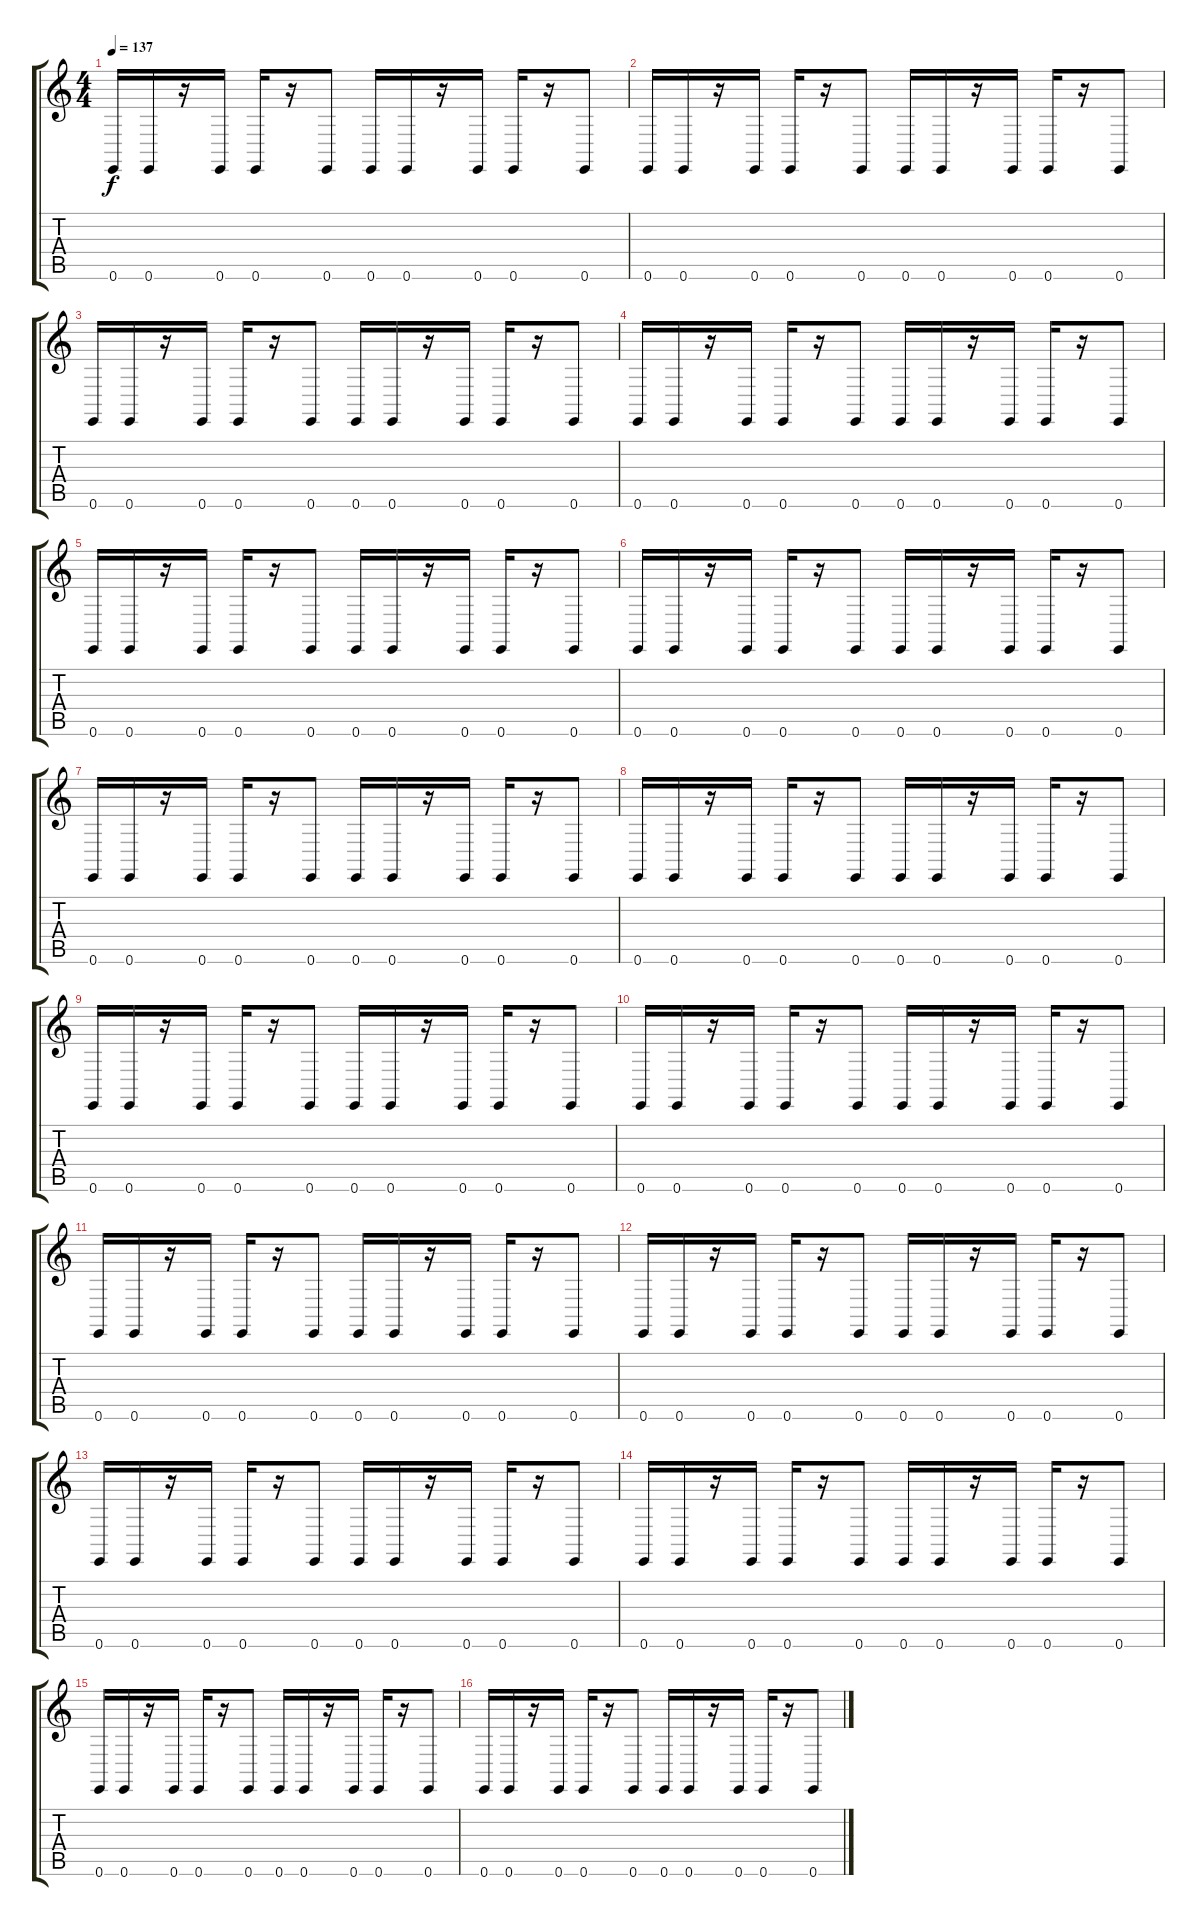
\track "" {instrument lead8bassandlead}
\staff {score tabs}
\tuning (E4 B3 G3 D3 A2 E2) {hide}
\ts (4 4)
\tempo 137
\clef g2
\ks c
0.6.16{dy f} 0.6.16 r.16 0.6.16 0.6.16 r.16 0.6.8 0.6.16 0.6.16 r.16 0.6.16 0.6.16 r.16 0.6.8 |
0.6.16 0.6.16 r.16 0.6.16 0.6.16 r.16 0.6.8 0.6.16 0.6.16 r.16 0.6.16 0.6.16 r.16 0.6.8 |
0.6.16 0.6.16 r.16 0.6.16 0.6.16 r.16 0.6.8 0.6.16 0.6.16 r.16 0.6.16 0.6.16 r.16 0.6.8 |
0.6.16 0.6.16 r.16 0.6.16 0.6.16 r.16 0.6.8 0.6.16 0.6.16 r.16 0.6.16 0.6.16 r.16 0.6.8 |
0.6.16 0.6.16 r.16 0.6.16 0.6.16 r.16 0.6.8 0.6.16 0.6.16 r.16 0.6.16 0.6.16 r.16 0.6.8 |
0.6.16 0.6.16 r.16 0.6.16 0.6.16 r.16 0.6.8 0.6.16 0.6.16 r.16 0.6.16 0.6.16 r.16 0.6.8 |
0.6.16 0.6.16 r.16 0.6.16 0.6.16 r.16 0.6.8 0.6.16 0.6.16 r.16 0.6.16 0.6.16 r.16 0.6.8 |
0.6.16 0.6.16 r.16 0.6.16 0.6.16 r.16 0.6.8 0.6.16 0.6.16 r.16 0.6.16 0.6.16 r.16 0.6.8 |
0.6.16 0.6.16 r.16 0.6.16 0.6.16 r.16 0.6.8 0.6.16 0.6.16 r.16 0.6.16 0.6.16 r.16 0.6.8 |
0.6.16 0.6.16 r.16 0.6.16 0.6.16 r.16 0.6.8 0.6.16 0.6.16 r.16 0.6.16 0.6.16 r.16 0.6.8 |
0.6.16 0.6.16 r.16 0.6.16 0.6.16 r.16 0.6.8 0.6.16 0.6.16 r.16 0.6.16 0.6.16 r.16 0.6.8 |
0.6.16 0.6.16 r.16 0.6.16 0.6.16 r.16 0.6.8 0.6.16 0.6.16 r.16 0.6.16 0.6.16 r.16 0.6.8 |
0.6.16 0.6.16 r.16 0.6.16 0.6.16 r.16 0.6.8 0.6.16 0.6.16 r.16 0.6.16 0.6.16 r.16 0.6.8 |
0.6.16 0.6.16 r.16 0.6.16 0.6.16 r.16 0.6.8 0.6.16 0.6.16 r.16 0.6.16 0.6.16 r.16 0.6.8 |
0.6.16 0.6.16 r.16 0.6.16 0.6.16 r.16 0.6.8 0.6.16 0.6.16 r.16 0.6.16 0.6.16 r.16 0.6.8 |
0.6.16 0.6.16 r.16 0.6.16 0.6.16 r.16 0.6.8 0.6.16 0.6.16 r.16 0.6.16 0.6.16 r.16 0.6.8
